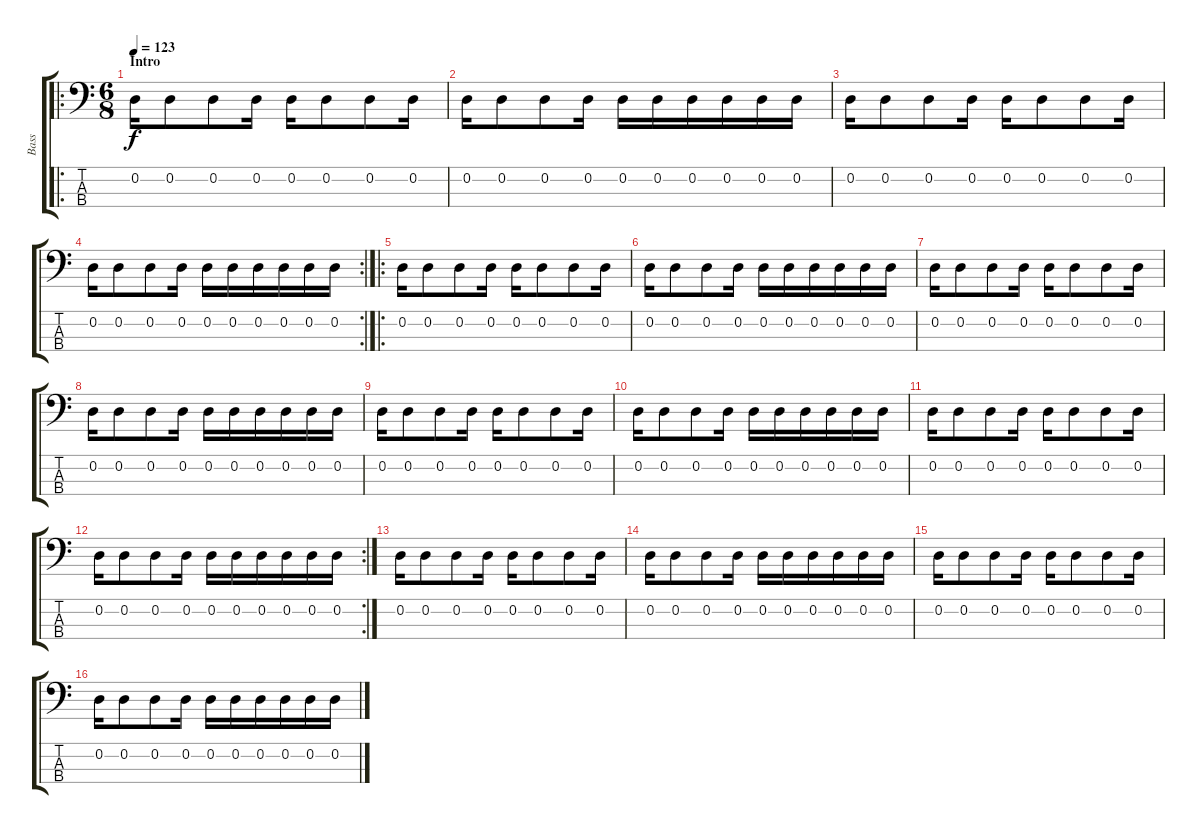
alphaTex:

\track ("Bass" "Bass") {instrument electricbasspick}
\staff {score tabs}
\tuning (G2 D2 A1 D1) {hide}
\ro
\ts (6 8)
\section ("" "Intro")
\tempo 123
\clef f4
\ks c
0.2.16{dy f instrument electricbasspick} 0.2.8 0.2.8 0.2.16 0.2.16 0.2.8 0.2.8 0.2.16 |
0.2.16 0.2.8 0.2.8 0.2.16 0.2.16 0.2.16 0.2.16 0.2.16 0.2.16 0.2.16 |
0.2.16 0.2.8 0.2.8 0.2.16 0.2.16 0.2.8 0.2.8 0.2.16 |
\rc 2
0.2.16 0.2.8 0.2.8 0.2.16 0.2.16 0.2.16 0.2.16 0.2.16 0.2.16 0.2.16 |
\ro
0.2.16 0.2.8 0.2.8 0.2.16 0.2.16 0.2.8 0.2.8 0.2.16 |
0.2.16 0.2.8 0.2.8 0.2.16 0.2.16 0.2.16 0.2.16 0.2.16 0.2.16 0.2.16 |
0.2.16 0.2.8 0.2.8 0.2.16 0.2.16 0.2.8 0.2.8 0.2.16 |
0.2.16 0.2.8 0.2.8 0.2.16 0.2.16 0.2.16 0.2.16 0.2.16 0.2.16 0.2.16 |
0.2.16 0.2.8 0.2.8 0.2.16 0.2.16 0.2.8 0.2.8 0.2.16 |
0.2.16 0.2.8 0.2.8 0.2.16 0.2.16 0.2.16 0.2.16 0.2.16 0.2.16 0.2.16 |
0.2.16 0.2.8 0.2.8 0.2.16 0.2.16 0.2.8 0.2.8 0.2.16 |
\rc 2
0.2.16 0.2.8 0.2.8 0.2.16 0.2.16 0.2.16 0.2.16 0.2.16 0.2.16 0.2.16 |
0.2.16 0.2.8 0.2.8 0.2.16 0.2.16 0.2.8 0.2.8 0.2.16 |
0.2.16 0.2.8 0.2.8 0.2.16 0.2.16 0.2.16 0.2.16 0.2.16 0.2.16 0.2.16 |
0.2.16 0.2.8 0.2.8 0.2.16 0.2.16 0.2.8 0.2.8 0.2.16 |
0.2.16 0.2.8 0.2.8 0.2.16 0.2.16 0.2.16 0.2.16 0.2.16 0.2.16 0.2.16
